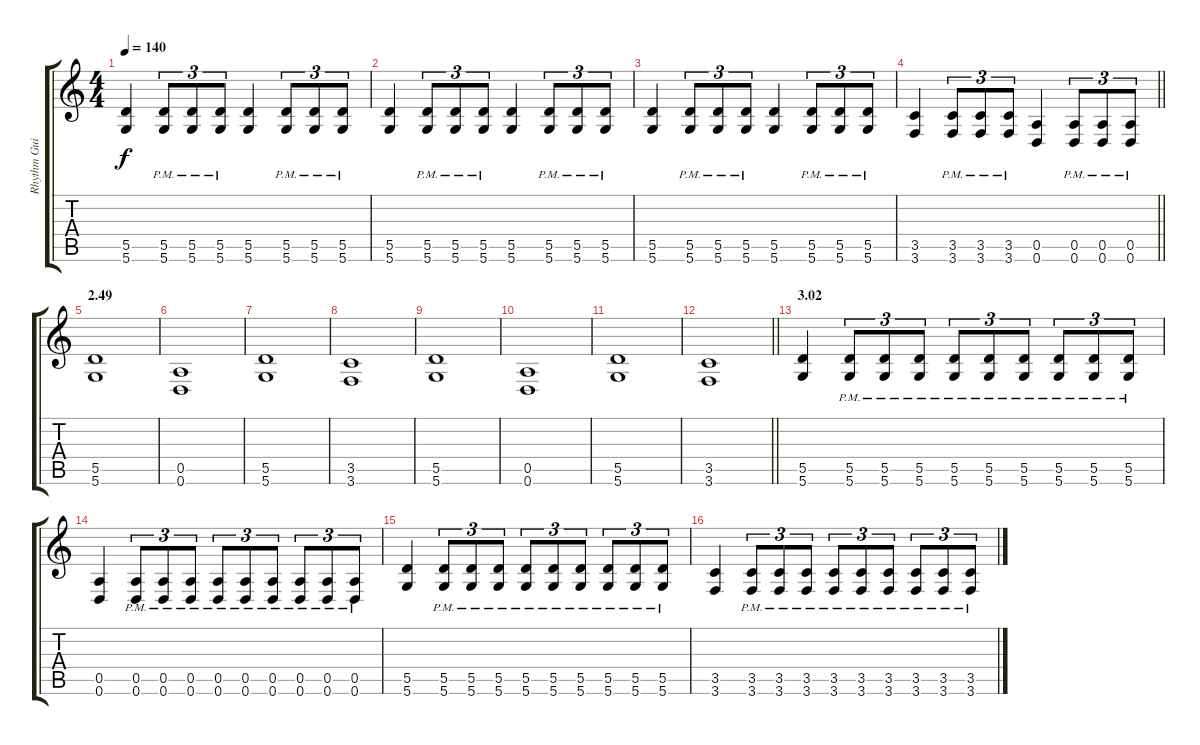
\track ("Rhythm Guitar" "Rhythm Gui") {instrument distortionguitar}
\staff {score tabs}
\tuning (E4 B3 G3 D3 A2 D2) {hide}
\ts (4 4)
\tempo 140
\clef g2
\ks c
(5.5 5.6).4{dy f} (5.5{pm} 5.6{pm}).8{tu (3 2)} (5.5{pm} 5.6{pm}).8{tu (3 2)} (5.5{pm} 5.6{pm}).8{tu (3 2)} (5.5 5.6).4 (5.5{pm} 5.6{pm}).8{tu (3 2)} (5.5{pm} 5.6{pm}).8{tu (3 2)} (5.5{pm} 5.6{pm}).8{tu (3 2)} |
(5.5 5.6).4 (5.5{pm} 5.6{pm}).8{tu (3 2)} (5.5{pm} 5.6{pm}).8{tu (3 2)} (5.5{pm} 5.6{pm}).8{tu (3 2)} (5.5 5.6).4 (5.5{pm} 5.6{pm}).8{tu (3 2)} (5.5{pm} 5.6{pm}).8{tu (3 2)} (5.5{pm} 5.6{pm}).8{tu (3 2)} |
(5.5 5.6).4 (5.5{pm} 5.6{pm}).8{tu (3 2)} (5.5{pm} 5.6{pm}).8{tu (3 2)} (5.5{pm} 5.6{pm}).8{tu (3 2)} (5.5 5.6).4 (5.5{pm} 5.6{pm}).8{tu (3 2)} (5.5{pm} 5.6{pm}).8{tu (3 2)} (5.5{pm} 5.6{pm}).8{tu (3 2)} |
\barLineRight lightlight
(3.5 3.6).4 (3.5{pm} 3.6{pm}).8{tu (3 2)} (3.5{pm} 3.6{pm}).8{tu (3 2)} (3.5{pm} 3.6{pm}).8{tu (3 2)} (0.5 0.6).4 (0.5{pm} 0.6{pm}).8{tu (3 2)} (0.5{pm} 0.6{pm}).8{tu (3 2)} (0.5{pm} 0.6{pm}).8{tu (3 2)} |
\section ("" "2.49")
(5.5 5.6).1 |
(0.5 0.6).1 |
(5.5 5.6).1 |
(3.5 3.6).1 |
(5.5 5.6).1 |
(0.5 0.6).1 |
(5.5 5.6).1 |
\barLineRight lightlight
(3.5 3.6).1 |
\section ("" "3.02")
(5.5 5.6).4 (5.5{pm} 5.6{pm}).8{tu (3 2)} (5.5{pm} 5.6{pm}).8{tu (3 2)} (5.5{pm} 5.6{pm}).8{tu (3 2)} (5.5{pm} 5.6{pm}).8{tu (3 2)} (5.5{pm} 5.6{pm}).8{tu (3 2)} (5.5{pm} 5.6{pm}).8{tu (3 2)} (5.5{pm} 5.6{pm}).8{tu (3 2)} (5.5{pm} 5.6{pm}).8{tu (3 2)} (5.5{pm} 5.6{pm}).8{tu (3 2)} |
(0.5 0.6).4 (0.5{pm} 0.6{pm}).8{tu (3 2)} (0.5{pm} 0.6{pm}).8{tu (3 2)} (0.5{pm} 0.6{pm}).8{tu (3 2)} (0.5{pm} 0.6{pm}).8{tu (3 2)} (0.5{pm} 0.6{pm}).8{tu (3 2)} (0.5{pm} 0.6{pm}).8{tu (3 2)} (0.5{pm} 0.6{pm}).8{tu (3 2)} (0.5{pm} 0.6{pm}).8{tu (3 2)} (0.5{pm} 0.6{pm}).8{tu (3 2)} |
(5.5 5.6).4 (5.5{pm} 5.6{pm}).8{tu (3 2)} (5.5{pm} 5.6{pm}).8{tu (3 2)} (5.5{pm} 5.6{pm}).8{tu (3 2)} (5.5{pm} 5.6{pm}).8{tu (3 2)} (5.5{pm} 5.6{pm}).8{tu (3 2)} (5.5{pm} 5.6{pm}).8{tu (3 2)} (5.5{pm} 5.6{pm}).8{tu (3 2)} (5.5{pm} 5.6{pm}).8{tu (3 2)} (5.5{pm} 5.6{pm}).8{tu (3 2)} |
(3.5 3.6).4 (3.5{pm} 3.6{pm}).8{tu (3 2)} (3.5{pm} 3.6{pm}).8{tu (3 2)} (3.5{pm} 3.6{pm}).8{tu (3 2)} (3.5{pm} 3.6{pm}).8{tu (3 2)} (3.5{pm} 3.6{pm}).8{tu (3 2)} (3.5{pm} 3.6{pm}).8{tu (3 2)} (3.5{pm} 3.6{pm}).8{tu (3 2)} (3.5{pm} 3.6{pm}).8{tu (3 2)} (3.5{pm} 3.6{pm}).8{tu (3 2)}
